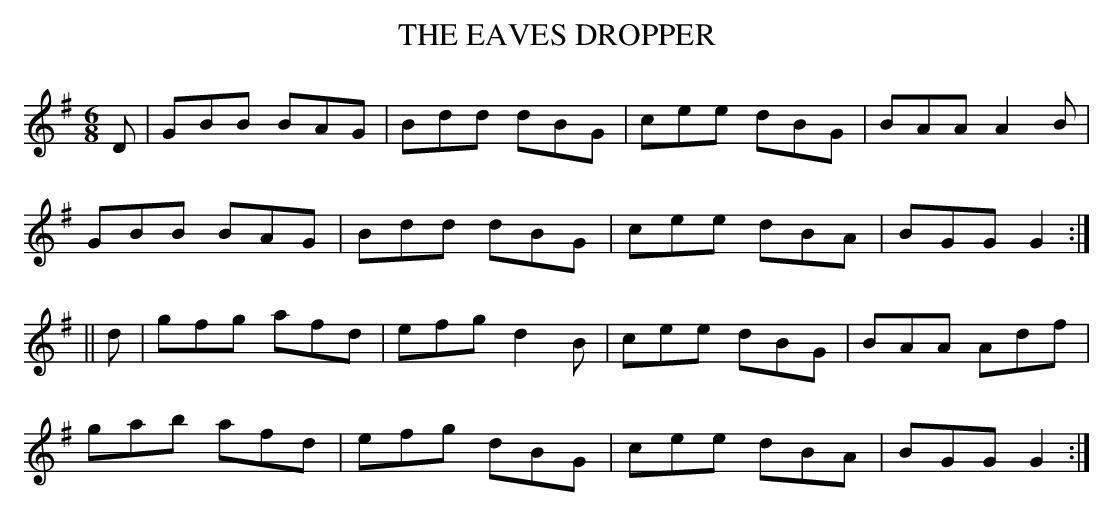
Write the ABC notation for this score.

X:1
T: THE EAVES DROPPER
M: 6/8
L: 1/8
K: G
D|GBB BAG|Bdd dBG|cee dBG|BAA A2 B|
GBB BAG|Bdd dBG|cee dBA|BGG G2:|
||d|gfg afd|efg d2 B|cee dBG|BAA Adf|
gab afd|efg dBG|cee dBA|BGG G2:|
